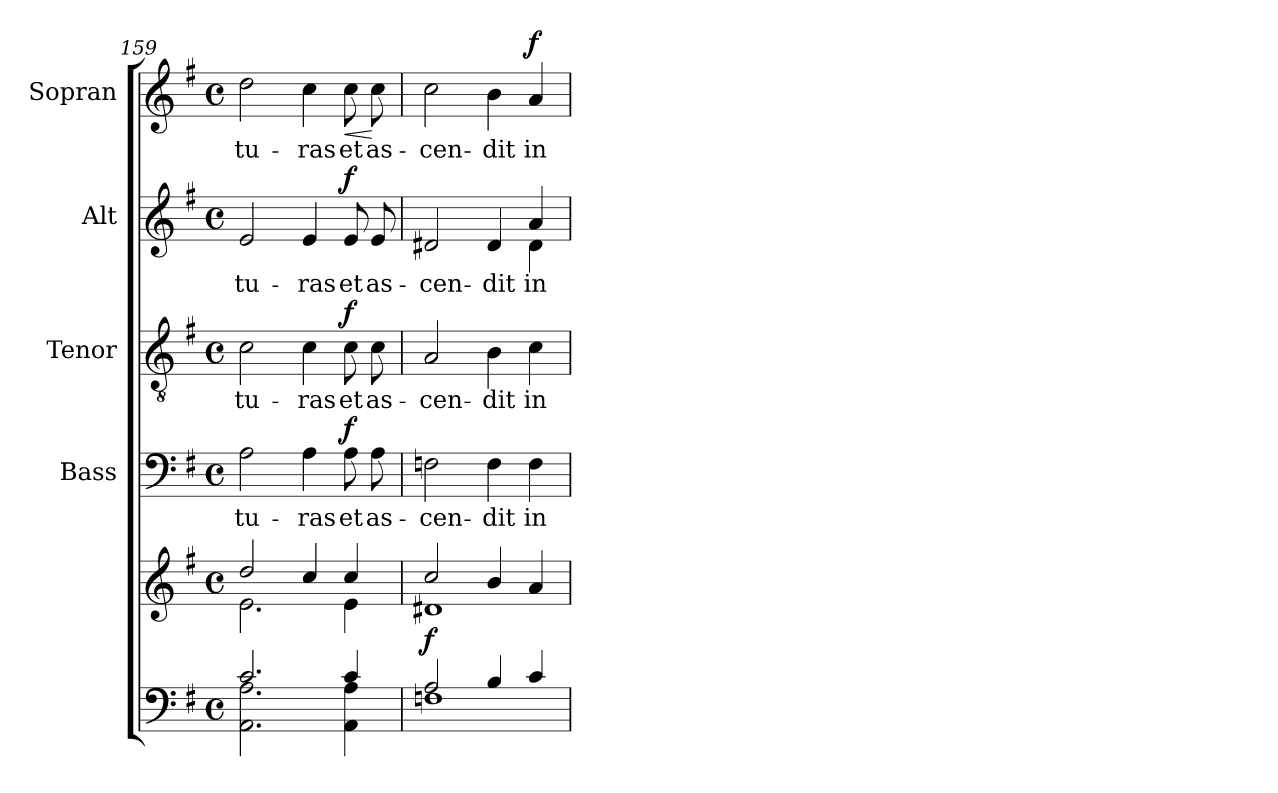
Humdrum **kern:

**kern	**kern	**dynam	**kern	**text	**dynam	**kern	**text	**dynam	**kern	**text	**dynam	**kern	**text	**dynam
*part5	*part5	*part5	*part4	*part4	*part4	*part3	*part3	*part3	*part2	*part2	*part2	*part1	*part1	*part1
*staff6	*staff5	*staff5/6	*staff4	*staff4	*staff4	*staff3	*staff3	*staff3	*staff2	*staff2	*staff2	*staff1	*staff1	*staff1
*	*	*	*I"Bass	*	*	*I"Tenor	*	*	*I"Alt	*	*	*I"Sopran	*	*
*	*	*	*I'B.	*	*	*I'T.	*	*	*I'A.	*	*	*I'S.	*	*
*clefF4	*clefG2	*	*clefF4	*	*	*clefGv2	*	*	*clefG2	*	*	*clefG2	*	*
*k[f#]	*k[f#]	*	*k[f#]	*	*	*k[f#]	*	*	*k[f#]	*	*	*k[f#]	*	*
*G:	*G:	*	*G:	*	*	*G:	*	*	*G:	*	*	*G:	*	*
*M4/4	*M4/4	*	*M4/4	*	*	*M4/4	*	*	*M4/4	*	*	*M4/4	*	*
*met(c)	*met(c)	*	*met(c)	*	*	*met(c)	*	*	*met(c)	*	*	*met(c)	*	*
=159	=159	=159	=159	=159	=159	=159	=159	=159	=159	=159	=159	=159	=159	=159
*^	*^	*	*	*	*	*	*	*	*	*	*	*	*	*
!	!	!	!	!	!	!LO:LY:b	!	!	!LO:LY:b	!	!	!LO:LY:b	!	!	!LO:LY:b	!
2.c/	2.AA\ 2.A\	2dd/	2.e\	.	2A\	-tu-	.	2c\	-tu-	.	2e/	-tu-	.	2dd\	-tu-	.
!	!	!	!	!	!	!LO:LY:b	!	!	!LO:LY:b	!	!	!LO:LY:b	!	!	!LO:LY:b	!
.	.	4cc/	.	.	4A\	-ras	.	4c\	-ras	.	4e/	-ras	.	4cc\	-ras	.
!	!	!	!	!	!	!LO:LY:b	!LO:DY:a	!	!LO:LY:b	!LO:DY:a	!	!LO:LY:b	!LO:DY:a	!	!LO:LY:b	!LO:HP:b
4c/	4AA\ 4A\	4cc/	4e\	.	8A\	et	f	8c\	et	f	8e/	et	f	8cc\	et	<
!	!	!	!	!	!	!LO:LY:b	!	!	!LO:LY:b	!	!	!LO:LY:b	!	!	!LO:LY:b	!
.	.	.	.	.	8A\	as-	.	8c\	as-	.	8e/	as-	.	8cc\	as-	[
=160	=160	=160	=160	=160	=160	=160	=160	=160	=160	=160	=160	=160	=160	=160	=160	=160
!	!	!	!	!LO:DY:b	!	!LO:LY:b	!	!	!LO:LY:b	!	!	!LO:LY:b	!	!	!LO:LY:b	!
*	*	*	*	*	*	*	*	*	*	*	*^	*	*	*	*	*
2A/	1Fn	2cc/	1d#X	f	2Fn\	-cen-	.	2A/	-cen-	.	2d#X/	2.ryy	-cen-	.	2cc\	-cen-	.
!	!	!	!	!	!	!LO:LY:b	!	!	!LO:LY:b	!	!	!	!LO:LY:b	!	!	!LO:LY:b	!
4B/	.	4b/	.	.	4F\	-dit	.	4B\	-dit	.	4d#/	.	-dit	.	4b\	-dit	.
!	!	!	!	!	!	!LO:LY:b	!	!	!LO:LY:b	!	!	!	!LO:LY:b	!	!	!LO:LY:b	!LO:DY:a
4c/	.	4a/	.	.	4F\	in	.	4c\	in	.	4a/	4d#\	in	.	4a/	in	f
*v	*v	*	*	*	*	*	*	*	*	*	*v	*v	*	*	*	*	*
*	*v	*v	*	*	*	*	*	*	*	*	*	*	*	*	*
=	=	=	=	=	=	=	=	=	=	=	=	=	=	=
*-	*-	*-	*-	*-	*-	*-	*-	*-	*-	*-	*-	*-	*-	*-
